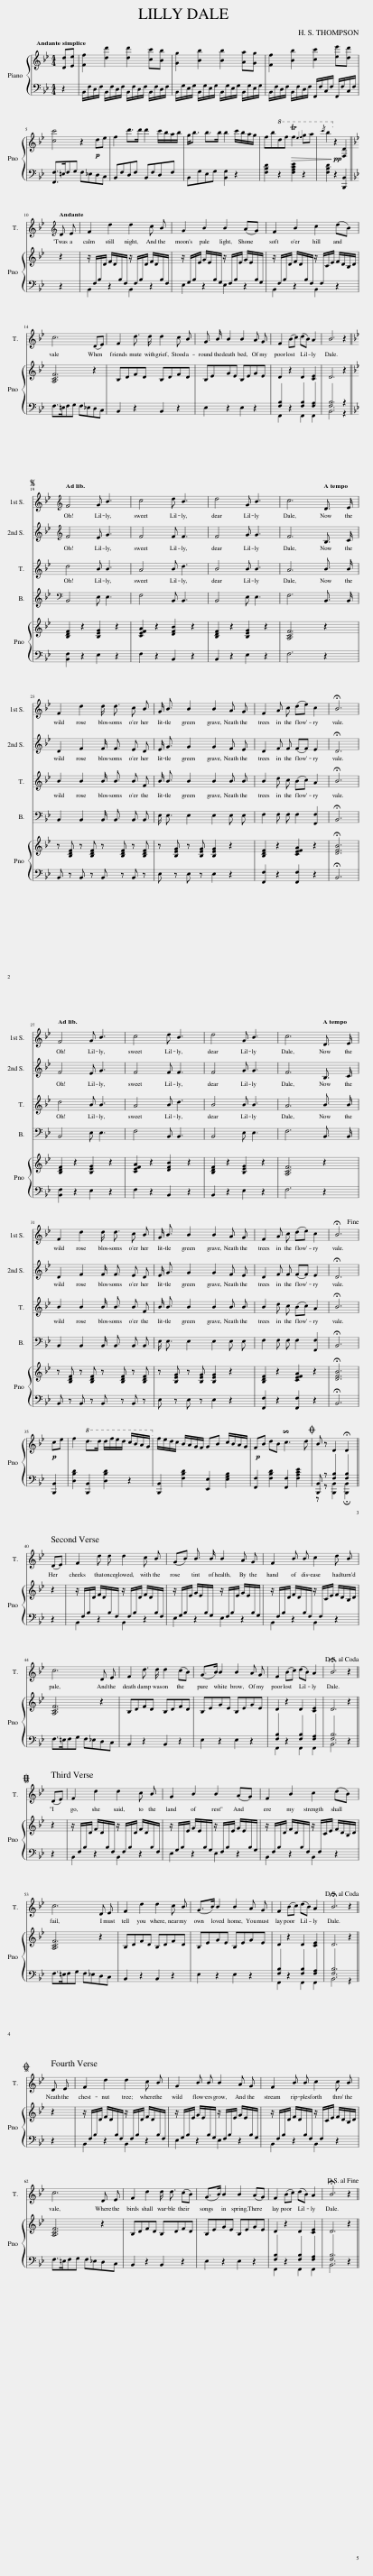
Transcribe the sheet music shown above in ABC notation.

X:1
%%score 1 2 3 4 { 5 | ( 6 7 ) }
L:1/8
Q:1/4=85
M:4/4
I:linebreak $
K:C
V:1 treble
V:2 treble
V:3 treble
V:4 treble
V:5 treble
V:6 bass
V:7 bass
V:1
 x2 | x8 | x8 | x8 |$ x8 | %5
 x8 | x8 | x8 | x4 z2 ||$[Q:1/4=85] x2 | %10
 x8 | x8 | x8 |$ x8 | x8 | %15
 x8 | x8 | x8 ||$[K:Bb]S[K:treble][Q:1/4=75] F4 G B3 | c4 d B3 | %20
 d4 G B3 | c6[Q:1/4=85] D3/2 E/ |$ F2 d2 d/ d3/2 c B | G/ B3/2 B2 B2 A G | F2 A c (de) c2 | %25
 !fermata!B6 |$[Q:1/4=70] F4 G B3 | c4 d B3 | d4 G B3 | c6[Q:1/4=85] D3/2 E/ |$ %30
 F2 d2 d/ d3/2 c B | G/ B3/2 B2 B2 A G | F2 A c (de) c2 | !fermata!B6!fine! |$ x2 | %35
 x8 | x8 | x8 |O x4 z2 ||$ x2 | %40
 x8 | x8 | x8 |$ x8 | x8 | %45
 x8 | x8 | x8 ||$ x2 | x8 | %50
 x8 | x8 |$ x8 | x8 | x8 | %55
 x8 | x8 ||$ x2 | x8 | x8 | %60
 x8 |$ x8 | x8 | x8 | x8 | %65
 x8!D.S.! || %66
V:2
 x2 | x8 | x8 | x8 |$ x8 | %5
 x8 | x8 | x8 | x4 z2 ||$ x2 | %10
 x8 | x8 | x8 |$ x8 | x8 | %15
 x8 | x8 | x8 ||$[K:Bb][K:treble] F4 E G3 | F4 F F3 | %20
 F4 G G3 | F6 B,3/2 C/ |$ D2 F2 F/ F3/2 E D | E/ G3/2 G2 G2 F E | D2 F F (FF) E2 | %25
 !fermata!D6 |$ F4 E G3 | F4 F F3 | F4 G G3 | F6 B,3/2 C/ |$ %30
 D2 F2 F/ F3/2 E D | E/ G3/2 G2 G2 F E | D2 F F (FF) E2 | !fermata!D6 |$ x2 | %35
 x8 | x8 | x8 | x4 z2 ||$ x2 | %40
 x8 | x8 | x8 |$ x8 | x8 | %45
 x8 | x8 | x8 ||$ x2 | x8 | %50
 x8 | x8 |$ x8 | x8 | x8 | %55
 x8 | x8 ||$ x2 | x8 | x8 | %60
 x8 |$ x8 | x8 | x8 | x8 | %65
 x8 || %66
V:3
 x2 | x8 | x8 | x8 |$ x8 | %5
 x8 | x8 | x8 | x4 z2 ||$[K:Bb][K:treble] D E | %10
 F2 d2 d2 c B | G2 B2 B2 (AG) | F2 B2 c2 (dB) |$ c6 (DE) | F2 d3/2 d/ d2 c B | %15
 G3/2 B/ B2 B2 A G | F2 (Bc) (dB) A2 | B6 z2 ||$ d4 B B3 | A4 B d3 | %20
 B4 B B3 | A6 B3/2 B/ |$ B2 B2 B/ B3/2 B F | B/ B3/2 B2 B2 B B | B2 d c (Bc) A2 | %25
 !fermata!B6 |$ d4 B B3 | A4 B d3 | B4 B B3 | A6 B3/2 B/ |$ %30
 B2 B2 B/ B3/2 B F | B/ B3/2 B2 B2 B B | B2 d c (Bc) A2 | !fermata!B6 |$ x2 | %35
 x8 | x8 | x8 | x4 z2 ||$ (DE) | %40
 F2 d d d2 c B | (GB) B3/2 B/ B2 A G | F2 B B c2 d B |$ c6 D E | F2 d3/2 d/ d2 (cB) | %45
 (G>B) B2 B2 A G | F2 (Bc) (dB) A2 | !fermata!B6 z2 ||$ (DE) | F2 d2 d2 c B | %50
 G2 B2 B2 (AG) | F2 B2 c2 (dB) |$ c6 D E | F2 d2 d2 c B | (G>B) B2 B2 A G | %55
 F2 (Bc) (dB) A2 | !fermata!B6 z2 ||$ D E | F2 d2 d2 c B | G2 B B B2 A G | %60
 F2 B B c2 c B |$ c6 D E | F2 d2 d/ d3/2 (cB) | (G>B) B2 B2 (AG) | F2 (Bc) (dB) A2 | %65
 !fermata!B6 z2 || %66
V:4
 x2 | x8 | x8 | x8 |$ x8 | %5
 x8 | x8 | x8 | x4 z2 ||$ x2 | %10
 x8 | x8 | x8 |$ x8 | x8 | %15
 x8 | x8 | x8 ||$[K:Bb][K:bass] B,,4 E, E,3 | F,4 B,, B,,3 | %20
 B,,4 E, E,3 | F,6 B,,3/2 B,,/ |$ B,,2 B,,2 B,,/ B,,3/2 B,, B,, | E,/ E,3/2 E,2 E,2 E, E, | F,2 F, F, F,2 [F,,F,]2 | %25
 !fermata!B,,6 |$ B,,4 E, E,3 | F,4 B,, B,,3 | B,,4 E, E,3 | F,6 B,,3/2 B,,/ |$ %30
 B,,2 B,,2 B,,/ B,,3/2 B,, B,, | E,/ E,3/2 E,2 E,2 E, E, | F,2 F, F, F,2 [F,,F,]2 | !fermata!B,,6 |$ x2 | %35
 x8 | x8 | x8 | x4 z2 ||$ x2 | %40
 x8 | x8 | x8 |$ x8 | x8 | %45
 x8 | x8 | x8 ||$ x2 | x8 | %50
 x8 | x8 |$ x8 | x8 | x8 | %55
 x8 | x8 ||$ x2 | x8 | x8 | %60
 x8 |$ x8 | x8 | x8 | x8 | %65
 x8 || %66
V:5
[K:Bb] [Dd][Ee] | [Ff]2 [dd']2 [dd']2 [cc'][Bb] | [Gg]2 [Bb]2 [Bb]2 [Aa][Gg] | [Ff]2 [Bb]2 [cc']2 [ee'][dd'] |$ [cc']4 z2!p! de | %5
 f2 d'>d' d'2 c'/b/a/b/ | g<b b>b b2 c'/b/a/g/ | fb!8va(!d'f'!>(! Tf'2{e'f'} g'a' |{/c''} b'2!8va)!!>)!!pp! z2 [F,D]2 ||$ z2 | %10
 z/[I:staff +1] F,/B,/[I:staff -1]D/ F/D/[I:staff +1]B,/F,/[I:staff -1] z/[I:staff +1] F,/B,/[I:staff -1]D/ F/D/[I:staff +1]B,/F,/ |[I:staff -1] z/[I:staff +1] G,/B,/[I:staff -1]E/ G/E/[I:staff +1]B,/G,/[I:staff -1] z/[I:staff +1] F,/B,/[I:staff -1]E/ G/E/[I:staff +1]B,/G,/ |[I:staff -1] z/[I:staff +1] F,/B,/[I:staff -1]D/ F/D/[I:staff +1]B,/F,/[I:staff -1] z/[I:staff +1] F,/[I:staff -1]C/E/ F/D/B,/D/ |$ [A,CF]6 z2 | B,DFD B,DFD | %15
 B,EGE B,EGE | D2 z2 D2 [CE]2 | D6 z2 ||$ [B,DF]2 z2 [B,EG]2 z2 | [CEFA]2 z2 [DFB]2 z2 | %20
 [B,DF]2 z2 [B,EG]2 z2 | [A,CF]6 z2 |$ z [B,DF] z [B,DF] z [B,DF] z [B,DF] | z [B,EG] z [B,EG] [B,EG]2 z2 | [B,DF]2 z2 [CEFA]2 z2 | %25
 !fermata![DFB]6 |$ [B,DF]2 z2 [B,EG]2 z2 | [CEFA]2 z2 [DFB]2 z2 | [B,DF]2 z2 [B,EG]2 z2 | [A,CF]6 z2 |$ %30
 z [B,DF] z [B,DF] z [B,DF] z [B,DF] | z [B,EG] z [B,EG] [B,EG]2 z2 | [B,DF]2 z2 [CEFA]2 z2 | !fermata![DFB]6 |$!p! ce | %35
 f2!8va(! a>d' d'/f'/e'/d'/ c'/b/a/g/!8va)! | f/e/d/c/ B/A/G/F/ GB c/B/A/G/ |!p! FB dB !invertedturn!c3 d | B z D2 !fermata!D2 ||$ z2 | %40
 z/[I:staff +1] F,/B,/[I:staff -1]D/ F/D/[I:staff +1]B,/F,/[I:staff -1] z/[I:staff +1] F,/B,/[I:staff -1]D/ F/D/[I:staff +1]B,/F,/ |[I:staff -1] z/[I:staff +1] G,/B,/[I:staff -1]E/ G/E/[I:staff +1]B,/G,/[I:staff -1] z/[I:staff +1] F,/B,/[I:staff -1]E/ G/E/[I:staff +1]B,/G,/ |[I:staff -1] z/[I:staff +1] F,/B,/[I:staff -1]D/ F/D/[I:staff +1]B,/F,/[I:staff -1] z/[I:staff +1] F,/[I:staff -1]C/E/ F/D/B,/D/ |$ [A,CF]6 z2 | B,DFD B,DFD | %45
 B,EGE B,EGE | D2 z2 D2 [CE]2 | D6 z2 ||$ z2 | z/[I:staff +1] F,/B,/[I:staff -1]D/ F/D/[I:staff +1]B,/F,/[I:staff -1] z/[I:staff +1] F,/B,/[I:staff -1]D/ F/D/[I:staff +1]B,/F,/ | %50
[I:staff -1] z/[I:staff +1] G,/B,/[I:staff -1]E/ G/E/[I:staff +1]B,/G,/[I:staff -1] z/[I:staff +1] F,/B,/[I:staff -1]E/ G/E/[I:staff +1]B,/G,/ |[I:staff -1] z/[I:staff +1] F,/B,/[I:staff -1]D/ F/D/[I:staff +1]B,/F,/[I:staff -1] z/[I:staff +1] F,/[I:staff -1]C/E/ F/D/B,/D/ |$ [A,CF]6 z2 | B,DFD B,DFD | B,EGE B,EGE | %55
 D2 z2 D2 [CE]2 | D6 z2 ||$ z2 | z/[I:staff +1] F,/B,/[I:staff -1]D/ F/D/[I:staff +1]B,/F,/[I:staff -1] z/[I:staff +1] F,/B,/[I:staff -1]D/ F/D/[I:staff +1]B,/F,/ |[I:staff -1] z/[I:staff +1] G,/B,/[I:staff -1]E/ G/E/[I:staff +1]B,/G,/[I:staff -1] z/[I:staff +1] F,/B,/[I:staff -1]E/ G/E/[I:staff +1]B,/G,/ | %60
[I:staff -1] z/[I:staff +1] F,/B,/[I:staff -1]D/ F/D/[I:staff +1]B,/F,/[I:staff -1] z/[I:staff +1] F,/[I:staff -1]C/E/ F/D/B,/D/ |$ [A,CF]6 z2 | B,DFD B,DFD | B,EGE B,EGE | D2 z2 D2 [CE]2 | %65
 D6 z2 || %66
V:6
[K:Bb] z2 | B,,/F,/D,/F,/ B,,/F,/D,/F,/ B,,/F,/D,/F,/ B,,/F,/D,/F,/ | B,,/G,/E,/G,/ B,,/G,/E,/G,/ B,,/G,/E,/G,/ B,,/G,/E,/G,/ | B,,/F,/D,/F,/ B,,/F,/D,/F,/ F,,/F,/C,/F,/ F,,/F,/C,/F,/ |$ [F,,F,]>=E,F,G, F,_E,D,C, | %5
 B,,F,D,F, B,,F,D,F, | B,,G,E,G, [B,,G,]2 z2 | [F,B,D]2 z2 [F,A,CE]2 z2 | [F,B,D]2 z2 [B,,,B,,]2 ||$ z2 | %10
 B,,2 z2 B,,2 z2 | E,2 z2 E,2 z2 | B,,2 z2 B,,2 z2 |$ F,>=E,F,G, F,_E,D,C, | B,,2 z2 B,,2 z2 | %15
 E,2 z2 E,2 z2 | F,,2 z2 F,,2 F,,2 | B,,6 z2 ||$ [B,,F,]2 z2 E,2 z2 | F,2 z2 B,,2 z2 | %20
 B,,2 z2 E,2 z2 | F,6 z2 |$ B,, z B,, z B,, z B,, z | E, z E, z E,2 z2 | [F,,F,]2 z2 [F,,F,]2 z2 | %25
 !fermata!B,,6 |$ [B,,F,]2 z2 E,2 z2 | F,2 z2 B,,2 z2 | B,,2 z2 E,2 z2 | F,6 z2 |$ %30
 B,, z B,, z B,, z B,, z | E, z E, z E,2 z2 | [F,,F,]2 z2 [F,,F,]2 z2 | !fermata!B,,6 |$ [B,,,B,,]2 | %35
 [D,B,D]2 [B,,,B,,]2 [D,B,D]2 z2 | [B,,,B,,]2 [F,B,D]2 [E,,E,]2 [E,G,B,]2 | [F,,F,]2 [F,B,D]2 [F,,F,]2 [F,A,CE]2 | [B,,,B,,] z [B,,,B,,]2 !fermata![B,,,B,,]2 ||$ z2 | %40
 B,,2 z2 B,,2 z2 | E,2 z2 E,2 z2 | B,,2 z2 B,,2 z2 |$ F,>=E,F,G, F,_E,D,C, | B,,2 z2 B,,2 z2 | %45
 E,2 z2 E,2 z2 | F,,2 z2 F,,2 F,,2 | B,,6 z2 ||$ z2 | B,,2 z2 B,,2 z2 | %50
 E,2 z2 E,2 z2 | B,,2 z2 B,,2 z2 |$ F,>=E,F,G, F,_E,D,C, | B,,2 z2 B,,2 z2 | E,2 z2 E,2 z2 | %55
 F,,2 z2 F,,2 F,,2 | B,,6 z2 ||$ z2 | B,,2 z2 B,,2 z2 | E,2 z2 E,2 z2 | %60
 B,,2 z2 B,,2 z2 |$ F,>=E,F,G, F,_E,D,C, | B,,2 z2 B,,2 z2 | E,2 z2 E,2 z2 | F,,2 z2 F,,2 F,,2 | %65
 B,,6 z2 || %66
V:7
[K:Bb] x2 | x8 | x8 | x8 |$ x8 | %5
 x8 | x8 | x8 | x6 ||$ x2 | %10
 x8 | x8 | x8 |$ x8 | x8 | %15
 x8 | [F,B,]2 x2 [F,B,]2 [F,A,]2 | [F,B,]6 z2 ||$ x8 | x8 | %20
 x8 | x8 |$ x8 | x8 | x8 | %25
 x6 |$ x8 | x8 | x8 | x8 |$ %30
 x8 | x8 | x8 | x6 |$ x2 | %35
 x8 | x8 | x8 | z z [F,B,]2 [F,B,]2 ||$ x2 | %40
 x8 | x8 | x8 |$ x8 | x8 | %45
 x8 | [F,B,]2 x2 [F,B,]2 [F,A,]2 | [F,B,]6 x2 ||$ x2 | x8 | %50
 x8 | x8 |$ x8 | x8 | x8 | %55
 [F,B,]2 x2 [F,B,]2 [F,A,]2 | [F,B,]6 x2 ||$ x2 | x8 | x8 | %60
 x8 |$ x8 | x8 | x8 | [F,B,]2 x2 [F,B,]2 [F,A,]2 | %65
 [F,B,]6 x2 || %66
